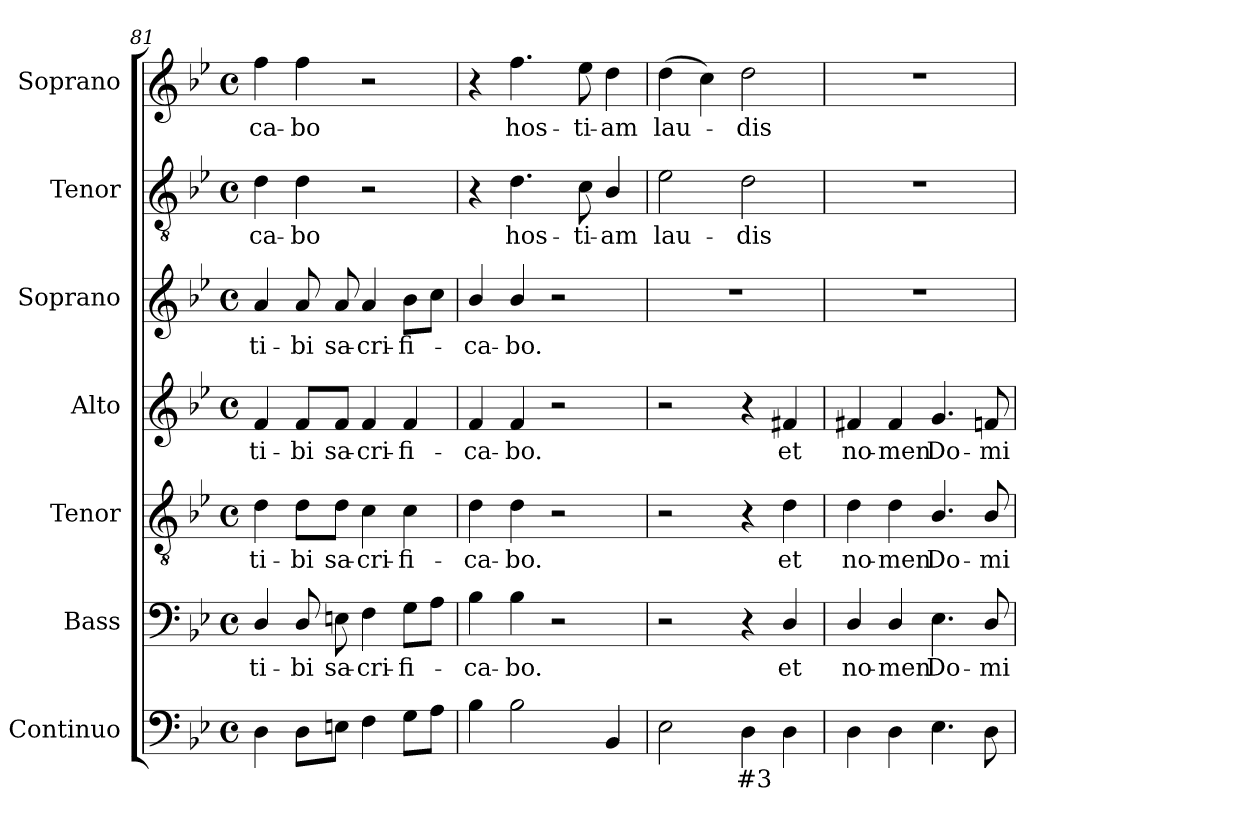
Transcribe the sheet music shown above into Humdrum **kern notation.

**kern	**text	**kern	**text	**kern	**text	**kern	**text	**kern	**text	**kern	**text	**kern	**text
*part7	*part7	*part6	*part6	*part5	*part5	*part4	*part4	*part3	*part3	*part2	*part2	*part1	*part1
*staff7	*staff7	*staff6	*staff6	*staff5	*staff5	*staff4	*staff4	*staff3	*staff3	*staff2	*staff2	*staff1	*staff1
*I"Continuo	*	*I"Bass	*	*I"Tenor	*	*I"Alto	*	*I"Soprano	*	*I"Tenor	*	*I"Soprano	*
*I'Cont.	*	*I'B.	*	*I'T.	*	*I'A.	*	*I'S.	*	*I'T.	*	*I'S.	*
*clefF4	*	*clefF4	*	*clefGv2	*	*clefG2	*	*clefG2	*	*clefGv2	*	*clefG2	*
*	*	*	*	*ITrd7c12	*	*	*	*	*	*ITrd7c12	*	*	*
*k[b-e-]	*	*k[b-e-]	*	*k[b-e-]	*	*k[b-e-]	*	*k[b-e-]	*	*k[b-e-]	*	*k[b-e-]	*
*B-:	*	*B-:	*	*B-:	*	*B-:	*	*B-:	*	*B-:	*	*B-:	*
*M4/4	*	*M4/4	*	*M4/4	*	*M4/4	*	*M4/4	*	*M4/4	*	*M4/4	*
*met(c)	*	*met(c)	*	*met(c)	*	*met(c)	*	*met(c)	*	*met(c)	*	*met(c)	*
=81	=81	=81	=81	=81	=81	=81	=81	=81	=81	=81	=81	=81	=81
!	!	!	!LO:LY:b:color=#000000	!	!	!	!	!	!	!	!	!	!
!	!	!	!	!	!LO:LY:b:color=#000000	!	!	!	!	!	!	!	!
!	!	!	!	!	!	!	!LO:LY:b:color=#000000	!	!	!	!	!	!
!	!	!	!	!	!	!	!	!	!LO:LY:b:color=#000000	!	!	!	!
!	!	!	!	!	!	!	!	!	!	!	!LO:LY:b:color=#000000	!	!
!	!	!	!	!	!	!	!	!	!	!	!	!	!LO:LY:b:color=#000000
4Di\	.	4Di/	ti-	4Di\	ti-	4fi/	ti-	4ai/	ti-	4Di\	-ca-	4ffi\	-ca-
!	!	!	!LO:LY:b:color=#000000	!	!	!	!	!	!	!	!	!	!
!	!	!	!	!	!LO:LY:b:color=#000000	!	!	!	!	!	!	!	!
!	!	!	!	!	!	!	!LO:LY:b:color=#000000	!	!	!	!	!	!
!	!	!	!	!	!	!	!	!	!LO:LY:b:color=#000000	!	!	!	!
!	!	!	!	!	!	!	!	!	!	!	!LO:LY:b:color=#000000	!	!
!	!	!	!	!	!	!	!	!	!	!	!	!	!LO:LY:b:color=#000000
8Di\L	.	8Di/	-bi	8Di\L	-bi	8fi/L	-bi	8ai/	-bi	4Di\	-bo	4ffi\	-bo
!	!	!	!LO:LY:b:color=#000000	!	!	!	!	!	!	!	!	!	!
!	!	!	!	!	!LO:LY:b:color=#000000	!	!	!	!	!	!	!	!
!	!	!	!	!	!	!	!LO:LY:b:color=#000000	!	!	!	!	!	!
!	!	!	!	!	!	!	!	!	!LO:LY:b:color=#000000	!	!	!	!
8Eni\J	.	8Eni\	sa-	8Di\J	sa-	8fi/J	sa-	8ai/	sa-	.	.	.	.
!	!	!	!LO:LY:b:color=#000000	!	!	!	!	!	!	!	!	!	!
!	!	!	!	!	!LO:LY:b:color=#000000	!	!	!	!	!	!	!	!
!	!	!	!	!	!	!	!LO:LY:b:color=#000000	!	!	!	!	!	!
!	!	!	!	!	!	!	!	!	!LO:LY:b:color=#000000	!	!	!	!
4Fi\	.	4Fi\	-cri-	4Ci\	-cri-	4fi/	-cri-	4ai/	-cri-	2r	.	2r	.
!	!	!	!LO:LY:b:color=#000000	!	!	!	!	!	!	!	!	!	!
!	!	!	!	!	!LO:LY:b:color=#000000	!	!	!	!	!	!	!	!
!	!	!	!	!	!	!	!LO:LY:b:color=#000000	!	!	!	!	!	!
!	!	!	!	!	!	!	!	!	!LO:LY:b:color=#000000	!	!	!	!
8Gi\L	.	8Gi\L	-fi-	4Ci\	-fi-	4fi/	-fi-	8b-i\L	-fi-	.	.	.	.
8Ai\J	.	8Ai\J	.	.	.	.	.	8cci\J	.	.	.	.	.
=82	=82	=82	=82	=82	=82	=82	=82	=82	=82	=82	=82	=82	=82
!	!	!	!LO:LY:b:color=#000000	!	!	!	!	!	!	!	!	!	!
!	!	!	!	!	!LO:LY:b:color=#000000	!	!	!	!	!	!	!	!
!	!	!	!	!	!	!	!LO:LY:b:color=#000000	!	!	!	!	!	!
!	!	!	!	!	!	!	!	!	!LO:LY:b:color=#000000	!	!	!	!
4B-i\	.	4B-i\	-ca-	4Di\	-ca-	4fi/	-ca-	4b-i/	-ca-	4r	.	4r	.
!	!	!	!LO:LY:b:color=#000000	!	!	!	!	!	!	!	!	!	!
!	!	!	!	!	!LO:LY:b:color=#000000	!	!	!	!	!	!	!	!
!	!	!	!	!	!	!	!LO:LY:b:color=#000000	!	!	!	!	!	!
!	!	!	!	!	!	!	!	!	!LO:LY:b:color=#000000	!	!	!	!
!	!	!	!	!	!	!	!	!	!	!	!LO:LY:b:color=#000000	!	!
!	!	!	!	!	!	!	!	!	!	!	!	!	!LO:LY:b:color=#000000
2B-i\	.	4B-i\	-bo.	4Di\	-bo.	4fi/	-bo.	4b-i/	-bo.	4.Di\	hos-	4.ffi\	hos-
.	.	2r	.	2r	.	2r	.	2r	.	.	.	.	.
!	!	!	!	!	!	!	!	!	!	!	!LO:LY:b:color=#000000	!	!
!	!	!	!	!	!	!	!	!	!	!	!	!	!LO:LY:b:color=#000000
.	.	.	.	.	.	.	.	.	.	8Ci\	-ti-	8ee-i\	-ti-
!	!	!	!	!	!	!	!	!	!	!	!LO:LY:b:color=#000000	!	!
!	!	!	!	!	!	!	!	!	!	!	!	!	!LO:LY:b:color=#000000
4BB-i/	.	.	.	.	.	.	.	.	.	4BB-i/	-am	4ddi\	-am
=83	=83	=83	=83	=83	=83	=83	=83	=83	=83	=83	=83	=83	=83
!	!	!	!	!	!	!	!	!	!	!	!LO:LY:b:color=#000000	!	!
!	!	!	!	!	!	!	!	!	!	!	!	!	!LO:LY:b:color=#000000
2E-i\	.	2r	.	2r	.	2r	.	1r	.	2E-i\	lau-	(4ddi\	lau-
.	.	.	.	.	.	.	.	.	.	.	.	4cci\)	.
!	!LO:LY:b:color=#000000	!	!	!	!	!	!	!	!	!	!	!	!
!	!	!	!	!	!	!	!	!	!	!	!LO:LY:b:color=#000000	!	!
!	!	!	!	!	!	!	!	!	!	!	!	!	!LO:LY:b:color=#000000
4Di\	#3	4r	.	4r	.	4r	.	.	.	2Di\	-dis	2ddi\	-dis
!	!	!	!LO:LY:b:color=#000000	!	!	!	!	!	!	!	!	!	!
!	!	!	!	!	!LO:LY:b:color=#000000	!	!	!	!	!	!	!	!
!	!	!	!	!	!	!	!LO:LY:b:color=#000000	!	!	!	!	!	!
4Di\	.	4Di/	et	4Di\	et	4f#Xi/	et	.	.	.	.	.	.
!!LO:PB:g=z
=84	=84	=84	=84	=84	=84	=84	=84	=84	=84	=84	=84	=84	=84
!	!	!	!LO:LY:b:color=#000000	!	!	!	!	!	!	!	!	!	!
!	!	!	!	!	!LO:LY:b:color=#000000	!	!	!	!	!	!	!	!
!	!	!	!	!	!	!	!LO:LY:b:color=#000000	!	!	!	!	!	!
4Di\	.	4Di/	no-	4Di\	no-	4f#Xi/	no-	1r	.	1r	.	1r	.
!	!	!	!LO:LY:b:color=#000000	!	!	!	!	!	!	!	!	!	!
!	!	!	!	!	!LO:LY:b:color=#000000	!	!	!	!	!	!	!	!
!	!	!	!	!	!	!	!LO:LY:b:color=#000000	!	!	!	!	!	!
4Di\	.	4Di/	-men	4Di\	-men	4f#i/	-men	.	.	.	.	.	.
!	!	!	!LO:LY:b:color=#000000	!	!	!	!	!	!	!	!	!	!
!	!	!	!	!	!LO:LY:b:color=#000000	!	!	!	!	!	!	!	!
!	!	!	!	!	!	!	!LO:LY:b:color=#000000	!	!	!	!	!	!
4.E-i\	.	4.E-i\	Do-	4.BB-i/	Do-	4.gi/	Do-	.	.	.	.	.	.
!	!	!	!LO:LY:b:color=#000000	!	!	!	!	!	!	!	!	!	!
!	!	!	!	!	!LO:LY:b:color=#000000	!	!	!	!	!	!	!	!
!	!	!	!	!	!	!	!LO:LY:b:color=#000000	!	!	!	!	!	!
8Di\	.	8Di/	-mi-	8BB-i/	-mi-	8fni/	-mi-	.	.	.	.	.	.
=	=	=	=	=	=	=	=	=	=	=	=	=	=
*-	*-	*-	*-	*-	*-	*-	*-	*-	*-	*-	*-	*-	*-
